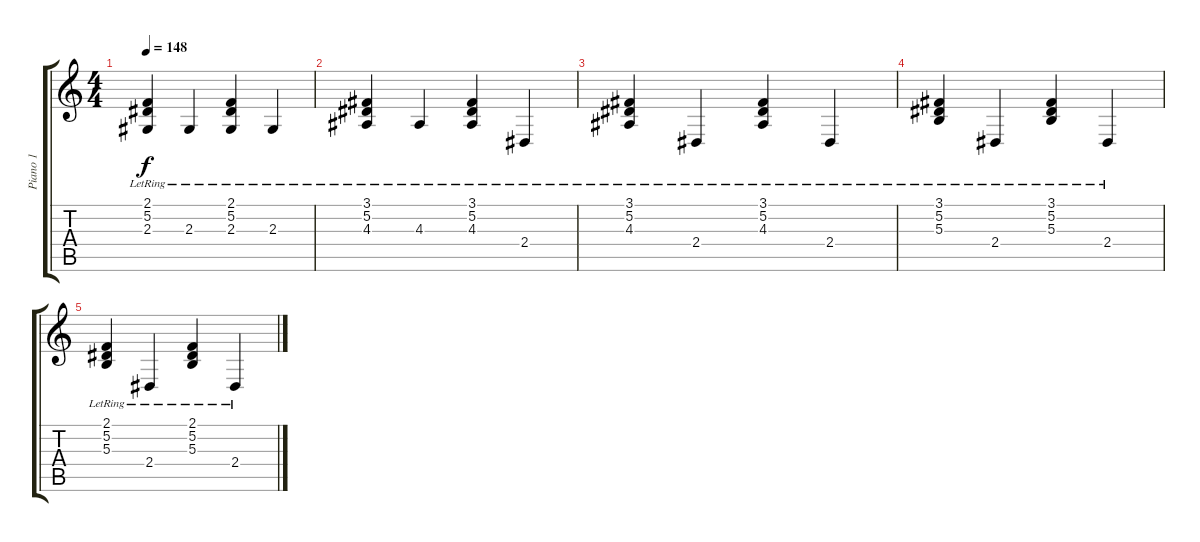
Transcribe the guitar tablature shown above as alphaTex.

\track ("Piano 1" "Piano 1") {instrument acousticgrandpiano}
\staff {score tabs}
\tuning (Eb4 Bb3 Gb3 Db3 Ab2 Eb2) {hide}
\ts (4 4)
\tempo 148
\clef g2
\ks c
(2.1{lr} 5.2{lr} 2.3{lr}).4{dy f volume 16} 2.3{lr}.4 (2.1{lr} 5.2{lr} 2.3{lr}).4 2.3{lr}.4 |
(3.1{lr} 5.2{lr} 4.3{lr}).4 4.3{lr}.4 (3.1{lr} 5.2{lr} 4.3).4 2.4{lr}.4 |
(3.1{lr} 5.2{lr} 4.3).4 2.4{lr}.4 (3.1{lr} 5.2{lr} 4.3).4 2.4{lr}.4 |
(3.1{lr} 5.2{lr} 5.3{lr}).4 2.4{lr}.4 (3.1{lr} 5.2{lr} 5.3{lr}).4 2.4{lr}.4 |
(2.1{lr} 5.2{lr} 5.3{lr}).4 2.4{lr}.4 (2.1{lr} 5.2{lr} 5.3{lr}).4 2.4{lr}.4
